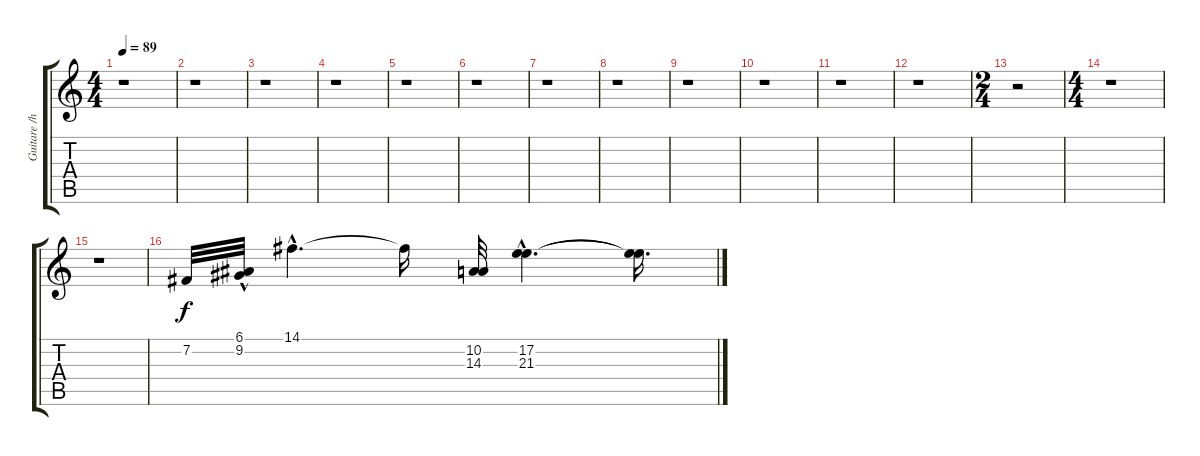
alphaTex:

\track ("Guitare /harpe" "Guitare /h") {instrument orchestralharp}
\staff {score tabs}
\tuning (E4 B3 G3 D3 A2 E2) {hide}
\ts (4 4)
\tempo 89
\clef g2
\ks c
r.1{dy f} |
r.1 |
r.1 |
r.1 |
r.1 |
r.1 |
r.1 |
r.1 |
r.1 |
r.1 |
r.1 |
r.1 |
\ts (2 4)
r.2 |
\ts (4 4)
r.1 |
r.1 |
7.2.32{volume 16 balance 8} (6.1 9.2{hac}).32 14.1{hac}.4{d} 14.1{t}.16 (10.2 14.3).32 (17.2{hac} 21.3{hac}).4{d} (17.2{t} 21.3{t}).16{d}
